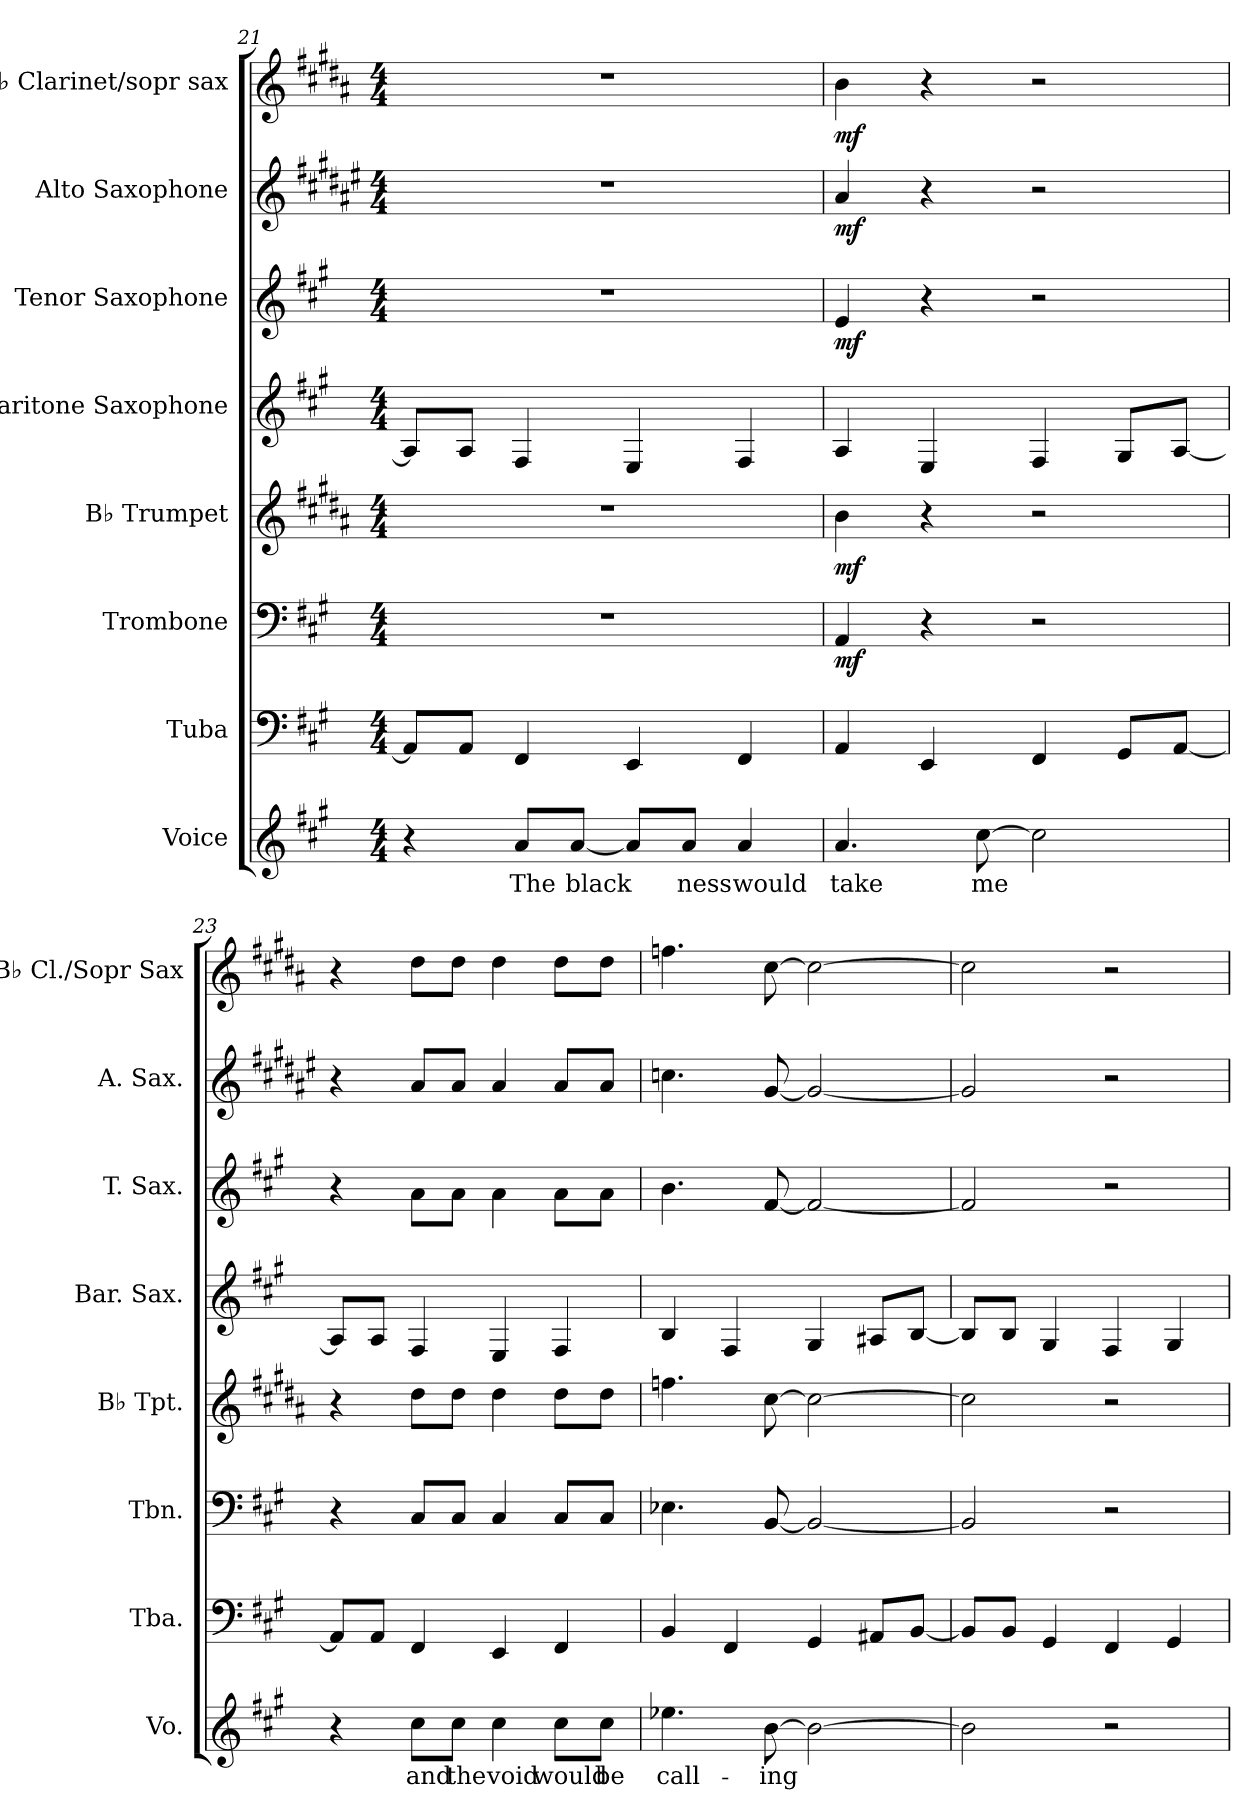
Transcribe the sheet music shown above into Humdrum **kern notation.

**kern	**text	**kern	**kern	**dynam	**kern	**dynam	**kern	**kern	**dynam	**kern	**dynam	**kern	**dynam
*part8	*part8	*part7	*part6	*part6	*part5	*part5	*part4	*part3	*part3	*part2	*part2	*part1	*part1
*staff8	*staff8	*staff7	*staff6	*staff6	*staff5	*staff5	*staff4	*staff3	*staff3	*staff2	*staff2	*staff1	*staff1
*I"Voice	*	*I"Tuba	*I"Trombone	*	*I"B♭ Trumpet	*	*I"Baritone Saxophone	*I"Tenor Saxophone	*	*I"Alto Saxophone	*	*I"B♭ Clarinet/sopr sax	*
*I'Vo.	*	*I'Tba.	*I'Tbn.	*	*I'B♭ Tpt.	*	*I'Bar. Sax.	*I'T. Sax.	*	*I'A. Sax.	*	*I'B♭ Cl./Sopr Sax	*
*clefG2	*	*clefF4	*clefF4	*	*clefG2	*	*clefG2	*clefG2	*	*clefG2	*	*clefG2	*
*	*	*	*	*	*ITrd1c2	*	*ITrd12c21	*ITrd8c14	*	*ITrd5c9	*	*ITrd1c2	*
*k[f#c#g#]	*	*k[f#c#g#]	*k[f#c#g#]	*	*k[f#c#g#]	*	*k[f#c#g#]	*k[f#c#g#]	*	*k[f#c#g#]	*	*k[f#c#g#]	*
*M4/4	*	*M4/4	*M4/4	*	*M4/4	*	*M4/4	*M4/4	*	*M4/4	*	*M4/4	*
=21	=21	=21	=21	=21	=21	=21	=21	=21	=21	=21	=21	=21	=21
4r	.	8AA/L]	1r	.	1r	.	8AA/L]	1r	.	1r	.	1r	.
.	.	8AA/J	.	.	.	.	8AA/J	.	.	.	.	.	.
!	!LO:LY:b	!	!	!	!	!	!	!	!	!	!	!	!
8a/L	The	4FF#/	.	.	.	.	4FF#/	.	.	.	.	.	.
!	!LO:LY:b	!	!	!	!	!	!	!	!	!	!	!	!
[8a/J	black	.	.	.	.	.	.	.	.	.	.	.	.
8a/L]	.	4EE/	.	.	.	.	4EE/	.	.	.	.	.	.
!	!LO:LY:b	!	!	!	!	!	!	!	!	!	!	!	!
8a/J	ness	.	.	.	.	.	.	.	.	.	.	.	.
!	!LO:LY:b	!	!	!	!	!	!	!	!	!	!	!	!
4a/	would	4FF#/	.	.	.	.	4FF#/	.	.	.	.	.	.
=22	=22	=22	=22	=22	=22	=22	=22	=22	=22	=22	=22	=22	=22
!	!LO:LY:b	!	!	!LO:DY:b	!	!LO:DY:b	!	!	!LO:DY:b	!	!LO:DY:b	!	!LO:DY:b
4.a/	take	4AA/	4AA/	mf	4a\	mf	4AA/	4E/	mf	4c#/	mf	4a\	mf
.	.	4EE/	4r	.	4r	.	4EE/	4r	.	4r	.	4r	.
!	!LO:LY:b	!	!	!	!	!	!	!	!	!	!	!	!
[8cc#\	me	.	.	.	.	.	.	.	.	.	.	.	.
2cc#\]	.	4FF#/	2r	.	2r	.	4FF#/	2r	.	2r	.	2r	.
.	.	8GG#/L	.	.	.	.	8GG#/L	.	.	.	.	.	.
.	.	[8AA/J	.	.	.	.	[8AA/J	.	.	.	.	.	.
!!LO:PB:g=z
=23	=23	=23	=23	=23	=23	=23	=23	=23	=23	=23	=23	=23	=23
4r	.	8AA/L]	4r	.	4r	.	8AA/L]	4r	.	4r	.	4r	.
.	.	8AA/J	.	.	.	.	8AA/J	.	.	.	.	.	.
!	!LO:LY:b	!	!	!	!	!	!	!	!	!	!	!	!
8cc#\L	and	4FF#/	8C#/L	.	8cc#\L	.	4FF#/	8A\L	.	8c#/L	.	8cc#\L	.
!	!LO:LY:b	!	!	!	!	!	!	!	!	!	!	!	!
8cc#\J	the	.	8C#/J	.	8cc#\J	.	.	8A\J	.	8c#/J	.	8cc#\J	.
!	!LO:LY:b	!	!	!	!	!	!	!	!	!	!	!	!
4cc#\	void	4EE/	4C#/	.	4cc#\	.	4EE/	4A\	.	4c#/	.	4cc#\	.
!	!LO:LY:b	!	!	!	!	!	!	!	!	!	!	!	!
8cc#\L	would	4FF#/	8C#/L	.	8cc#\L	.	4FF#/	8A\L	.	8c#/L	.	8cc#\L	.
!	!LO:LY:b	!	!	!	!	!	!	!	!	!	!	!	!
8cc#\J	be	.	8C#/J	.	8cc#\J	.	.	8A\J	.	8c#/J	.	8cc#\J	.
=24	=24	=24	=24	=24	=24	=24	=24	=24	=24	=24	=24	=24	=24
!	!LO:LY:b	!	!	!	!	!	!	!	!	!	!	!	!
4.ee-X\	call-	4BB/	4.E-X\	.	4.ee-X\	.	4BB/	4.B\	.	4.e-X\	.	4.ee-X\	.
.	.	4FF#/	.	.	.	.	4FF#/	.	.	.	.	.	.
!	!LO:LY:b	!	!	!	!	!	!	!	!	!	!	!	!
[8b\	-ing	.	[8BB/	.	[8b\	.	.	[8F#/	.	[8B/	.	[8b\	.
2b\_	.	4GG#/	2BB/_	.	2b\_	.	4GG#/	2F#/_	.	2B/_	.	2b\_	.
.	.	8AA#X/L	.	.	.	.	8AA#X/L	.	.	.	.	.	.
.	.	[8BB/J	.	.	.	.	[8BB/J	.	.	.	.	.	.
=25	=25	=25	=25	=25	=25	=25	=25	=25	=25	=25	=25	=25	=25
2b\]	.	8BB/L]	2BB/]	.	2b\]	.	8BB/L]	2F#/]	.	2B/]	.	2b\]	.
.	.	8BB/J	.	.	.	.	8BB/J	.	.	.	.	.	.
.	.	4GG#/	.	.	.	.	4GG#/	.	.	.	.	.	.
2r	.	4FF#/	2r	.	2r	.	4FF#/	2r	.	2r	.	2r	.
.	.	4GG#/	.	.	.	.	4GG#/	.	.	.	.	.	.
=	=	=	=	=	=	=	=	=	=	=	=	=	=
*-	*-	*-	*-	*-	*-	*-	*-	*-	*-	*-	*-	*-	*-
